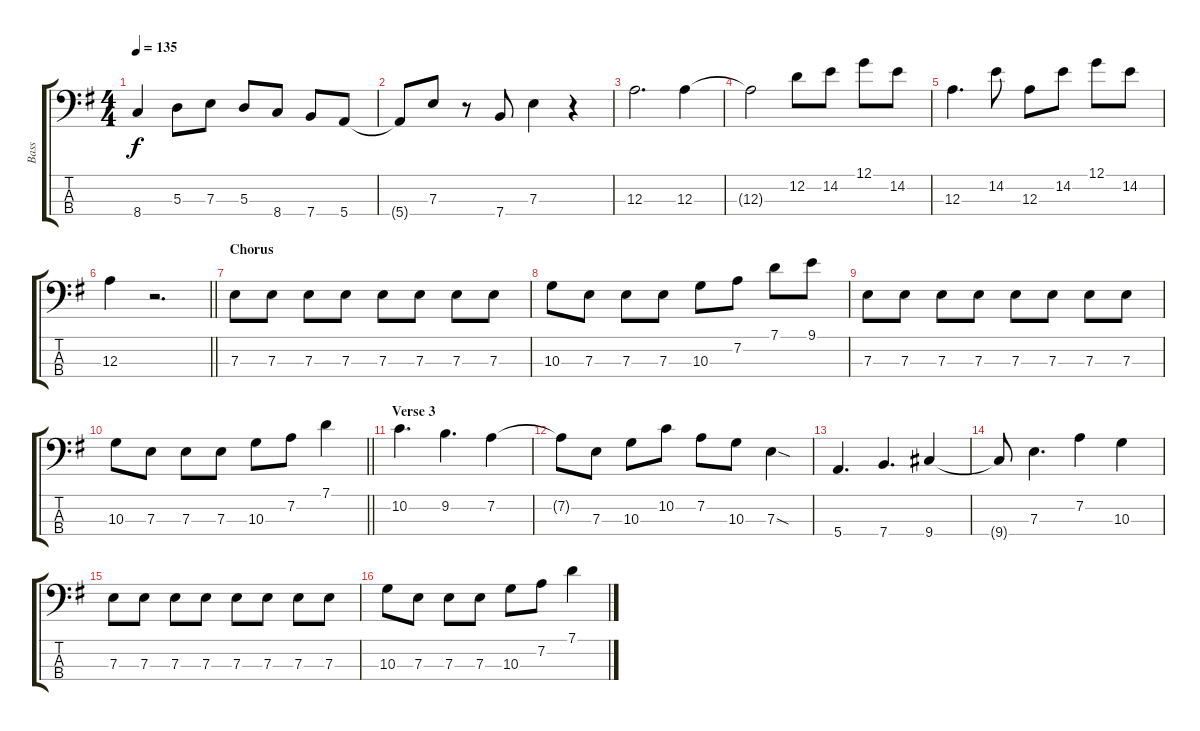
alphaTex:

\track ("Bass" "Bass") {instrument electricbassfinger}
\staff {score tabs}
\tuning (G2 D2 A1 E1) {hide}
\ts (4 4)
\tempo 135
\clef f4
\ks g
8.4.4{dy f} 5.3.8 7.3.8 5.3.8 8.4.8 7.4.8 5.4.8 |
5.4{t}.8 7.3.8 r.8 7.4.8 7.3.4 r.4 |
12.3.2{d} 12.3.4 |
12.3{t}.2 12.2.8 14.2.8 12.1.8 14.2.8 |
12.3.4{d} 14.2.8 12.3.8 14.2.8 12.1.8 14.2.8 |
\barLineRight lightlight
12.3.4 r.2{d} |
\section ("" "Chorus")
7.3.8 7.3.8 7.3.8 7.3.8 7.3.8 7.3.8 7.3.8 7.3.8 |
10.3.8 7.3.8 7.3.8 7.3.8 10.3.8 7.2.8 7.1.8 9.1.8 |
7.3.8 7.3.8 7.3.8 7.3.8 7.3.8 7.3.8 7.3.8 7.3.8 |
\barLineRight lightlight
10.3.8 7.3.8 7.3.8 7.3.8 10.3.8 7.2.8 7.1.4 |
\section ("" "Verse 3")
10.2.4{d} 9.2.4{d} 7.2.4 |
7.2{t}.8 7.3.8 10.3.8 10.2.8 7.2.8 10.3.8 7.3{sod}.4 |
5.4.4{d} 7.4.4{d} 9.4.4 |
9.4{t}.8 7.3.4{d} 7.2.4 10.3.4 |
7.3.8 7.3.8 7.3.8 7.3.8 7.3.8 7.3.8 7.3.8 7.3.8 |
10.3.8 7.3.8 7.3.8 7.3.8 10.3.8 7.2.8 7.1.4
